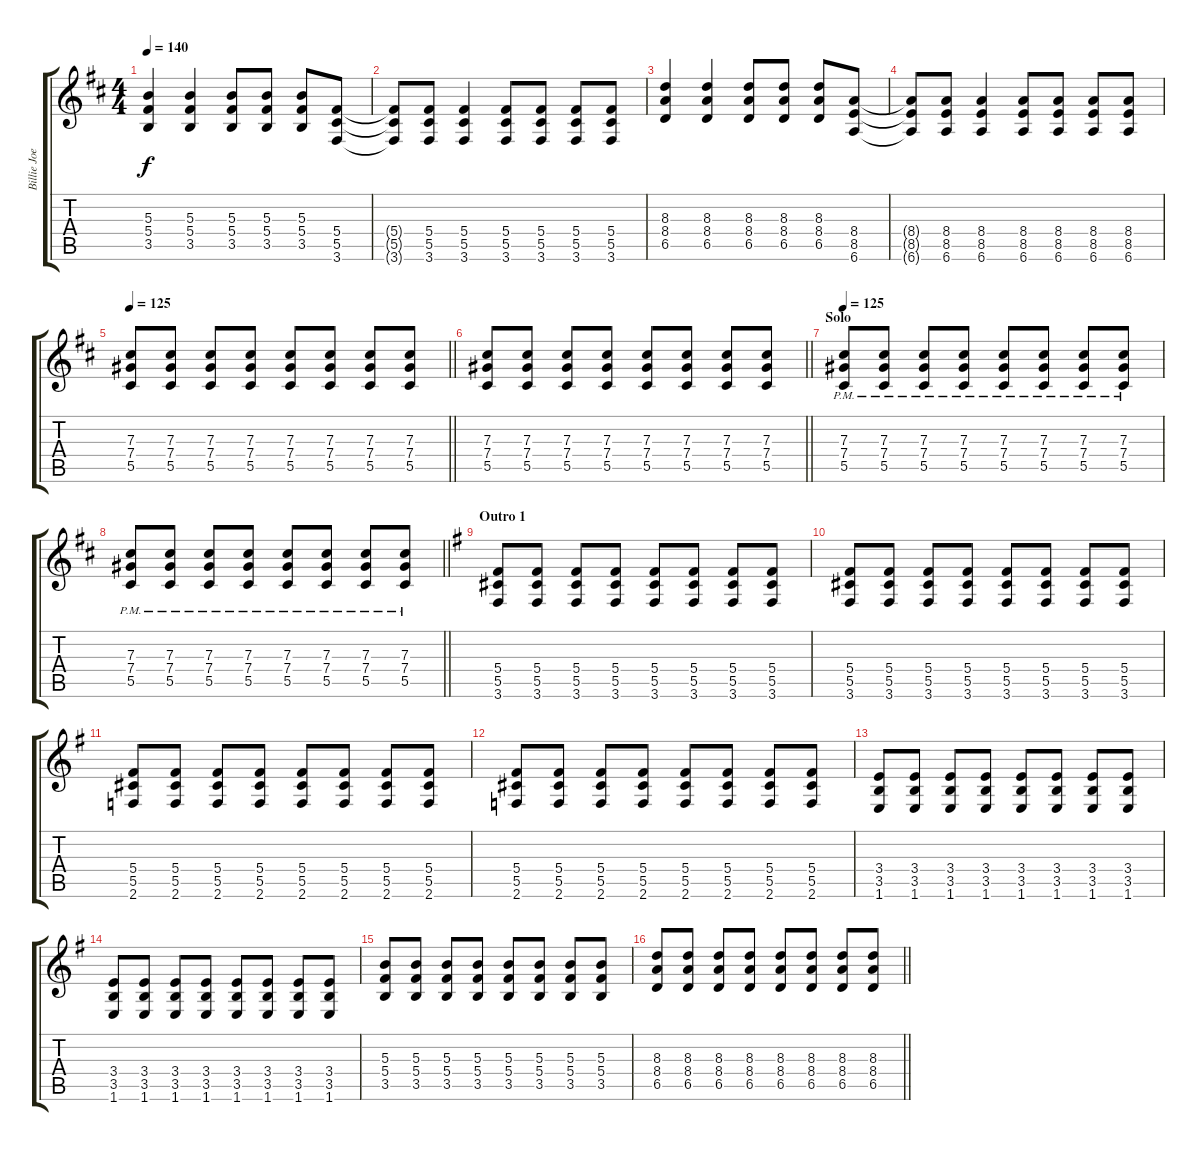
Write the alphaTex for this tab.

\track ("Billie Joe Armstrong" "Billie Joe") {instrument distortionguitar}
\staff {score tabs}
\tuning (Eb4 Bb3 Gb3 Db3 Ab2 Eb2) {hide}
\ts (4 4)
\tempo 140
\clef g2
\ks d
(5.3 5.4 3.5).4{dy f} (5.3 5.4 3.5).4 (5.3 5.4 3.5).8 (5.3 5.4 3.5).8 (5.3 5.4 3.5).8 (5.4 5.5 3.6).8 |
(5.4{t} 5.5{t} 3.6{t}).8 (5.4 5.5 3.6).8 (5.4 5.5 3.6).4 (5.4 5.5 3.6).8 (5.4 5.5 3.6).8 (5.4 5.5 3.6).8 (5.4 5.5 3.6).8 |
(8.3 8.4 6.5).4 (8.3 8.4 6.5).4 (8.3 8.4 6.5).8 (8.3 8.4 6.5).8 (8.3 8.4 6.5).8 (8.4 8.5 6.6).8 |
(8.4{t} 8.5{t} 6.6{t}).8 (8.4 8.5 6.6).8 (8.4 8.5 6.6).4 (8.4 8.5 6.6).8 (8.4 8.5 6.6).8 (8.4 8.5 6.6).8 (8.4 8.5 6.6).8 |
\tempo 125
\barLineRight lightlight
(7.3 7.4 5.5).8 (7.3 7.4 5.5).8 (7.3 7.4 5.5).8 (7.3 7.4 5.5).8 (7.3 7.4 5.5).8 (7.3 7.4 5.5).8 (7.3 7.4 5.5).8 (7.3 7.4 5.5).8 |
\barLineRight lightlight
(7.3 7.4 5.5).8 (7.3 7.4 5.5).8 (7.3 7.4 5.5).8 (7.3 7.4 5.5).8 (7.3 7.4 5.5).8 (7.3 7.4 5.5).8 (7.3 7.4 5.5).8 (7.3 7.4 5.5).8 |
\section ("" "Solo")
\tempo 125
(7.3{pm} 7.4{pm} 5.5{pm}).8 (7.3{pm} 7.4{pm} 5.5{pm}).8 (7.3{pm} 7.4{pm} 5.5{pm}).8 (7.3{pm} 7.4{pm} 5.5{pm}).8 (7.3{pm} 7.4{pm} 5.5{pm}).8 (7.3{pm} 7.4{pm} 5.5{pm}).8 (7.3{pm} 7.4{pm} 5.5{pm}).8 (7.3{pm} 7.4{pm} 5.5{pm}).8 |
\barLineRight lightlight
(7.3{pm} 7.4{pm} 5.5{pm}).8 (7.3{pm} 7.4{pm} 5.5{pm}).8 (7.3{pm} 7.4{pm} 5.5{pm}).8 (7.3{pm} 7.4{pm} 5.5{pm}).8 (7.3{pm} 7.4{pm} 5.5{pm}).8 (7.3{pm} 7.4{pm} 5.5{pm}).8 (7.3{pm} 7.4{pm} 5.5{pm}).8 (7.3{pm} 7.4{pm} 5.5{pm}).8 |
\section ("" "Outro 1")
\ks g
(5.4 5.5 3.6).8{volume 4} (5.4 5.5 3.6).8 (5.4 5.5 3.6).8 (5.4 5.5 3.6).8 (5.4 5.5 3.6).8 (5.4 5.5 3.6).8 (5.4 5.5 3.6).8 (5.4 5.5 3.6).8 |
(5.4 5.5 3.6).8 (5.4 5.5 3.6).8 (5.4 5.5 3.6).8 (5.4 5.5 3.6).8 (5.4 5.5 3.6).8 (5.4 5.5 3.6).8 (5.4 5.5 3.6).8 (5.4 5.5 3.6).8 |
(5.4 5.5 2.6).8 (5.4 5.5 2.6).8 (5.4 5.5 2.6).8 (5.4 5.5 2.6).8 (5.4 5.5 2.6).8 (5.4 5.5 2.6).8 (5.4 5.5 2.6).8 (5.4 5.5 2.6).8 |
(5.4 5.5 2.6).8 (5.4 5.5 2.6).8 (5.4 5.5 2.6).8 (5.4 5.5 2.6).8 (5.4 5.5 2.6).8 (5.4 5.5 2.6).8 (5.4 5.5 2.6).8 (5.4 5.5 2.6).8 |
(3.4 3.5 1.6).8 (3.4 3.5 1.6).8 (3.4 3.5 1.6).8 (3.4 3.5 1.6).8 (3.4 3.5 1.6).8 (3.4 3.5 1.6).8 (3.4 3.5 1.6).8 (3.4 3.5 1.6).8 |
(3.4 3.5 1.6).8 (3.4 3.5 1.6).8 (3.4 3.5 1.6).8 (3.4 3.5 1.6).8 (3.4 3.5 1.6).8 (3.4 3.5 1.6).8 (3.4 3.5 1.6).8 (3.4 3.5 1.6).8 |
(5.3 5.4 3.5).8 (5.3 5.4 3.5).8 (5.3 5.4 3.5).8 (5.3 5.4 3.5).8 (5.3 5.4 3.5).8 (5.3 5.4 3.5).8 (5.3 5.4 3.5).8 (5.3 5.4 3.5).8 |
\barLineRight lightlight
(8.3 8.4 6.5).8 (8.3 8.4 6.5).8 (8.3 8.4 6.5).8 (8.3 8.4 6.5).8 (8.3 8.4 6.5).8 (8.3 8.4 6.5).8 (8.3 8.4 6.5).8 (8.3 8.4 6.5).8
